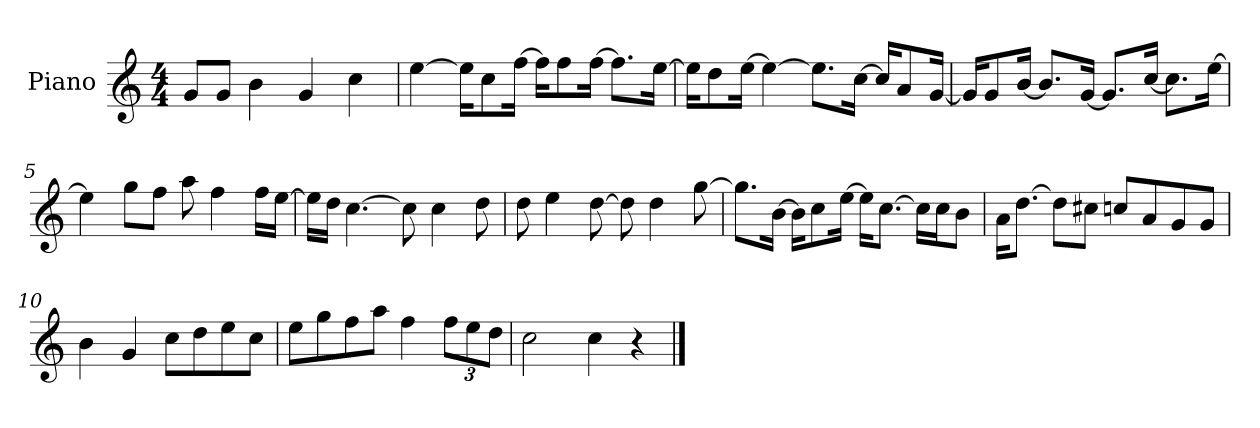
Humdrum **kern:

**kern
*part1
*staff1
*I"Piano
*I'P-no
*clefG2
*k[]
*M4/4
*MM90
=1
8g/L
8g/J
4b\
4g/
4cc\
=2
[4ee\
16ee\KL]
8cc\
[16ff\Jk
16ff\KL]
8ff\
[16ff\Jk
8.ff\L]
[16ee\Jk
=3
16ee\KL]
8dd\
[16ee\Jk
4ee\_
8.ee\L]
[16cc\Jk
16cc/KL]
8a/
[16g/Jk
=4
16g/KL]
8g/
[16b/Jk
8.b/L]
[16g/Jk
8.g/L]
[16cc/Jk
8.cc\L]
[16ee\Jk
!!LO:LB:g=z
=5
4ee\]
8gg\L
8ff\J
8aa\
4ff\
16ff\LL
[16ee\JJ
=6
16ee\LL]
16dd\JJ
[4.cc\
8cc\]
4cc\
8dd\
=7
8dd\
4ee\
[8dd\
8dd\]
4dd\
[8gg\
=8
8.gg\L]
[16b\Jk
16b\KL]
8cc\
[16ee\Jk
16ee\KL]
[8.cc\J
16cc\LL]
16cc\J
8b\J
=9
16a\KL
[8.dd\J
8dd\L]
8cc#X\J
8ccn/L
8a/
8g/
8g/J
!!LO:LB:g=z
=10
4b\
4g/
8cc\L
8dd\
8ee\
8cc\J
=11
8ee\L
8gg\
8ff\
8aa\J
4ff\
*Xbrackettup
12ff\L
12ee\
12dd\J
=12
2cc\
4cc\
4r
==
*-
